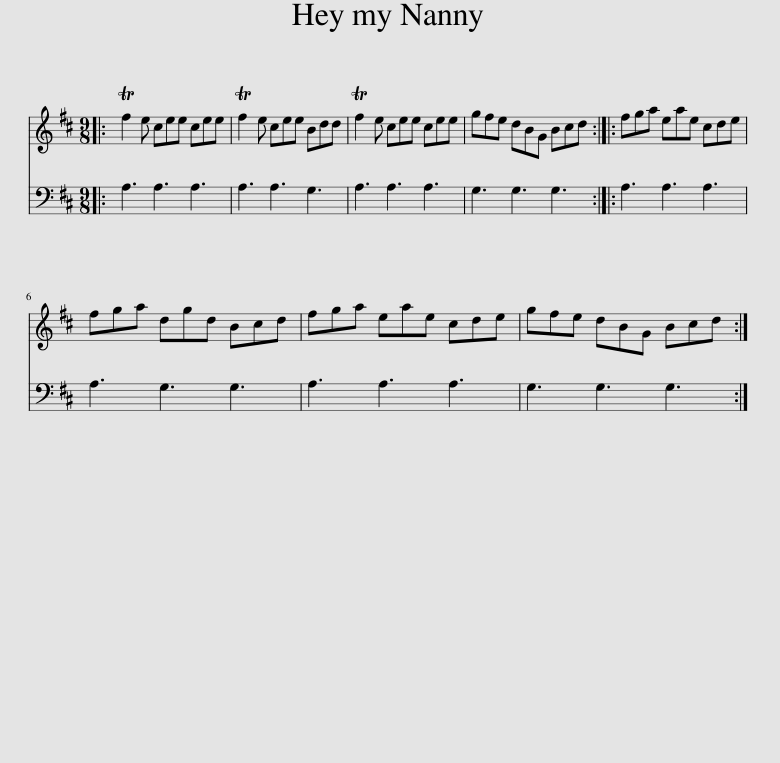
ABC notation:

X:1
%%score 1 2
L:1/8
M:9/8
I:linebreak $
K:D
V:1 treble
V:2 bass
V:1
|: Tf2 e cee cee | Tf2 e cee Bdd | Tf2 e cee cee | gfe dBG Bcd :: fga eae cde |$ %5
 fga dgd Bcd | fga eae cde | gfe dBG Bcd :| %8
V:2
|: A,3 A,3 A,3 | A,3 A,3 G,3 | A,3 A,3 A,3 | G,3 G,3 G,3 :: A,3 A,3 A,3 |$ %5
 A,3 G,3 G,3 | A,3 A,3 A,3 | G,3 G,3 G,3 :| %8
